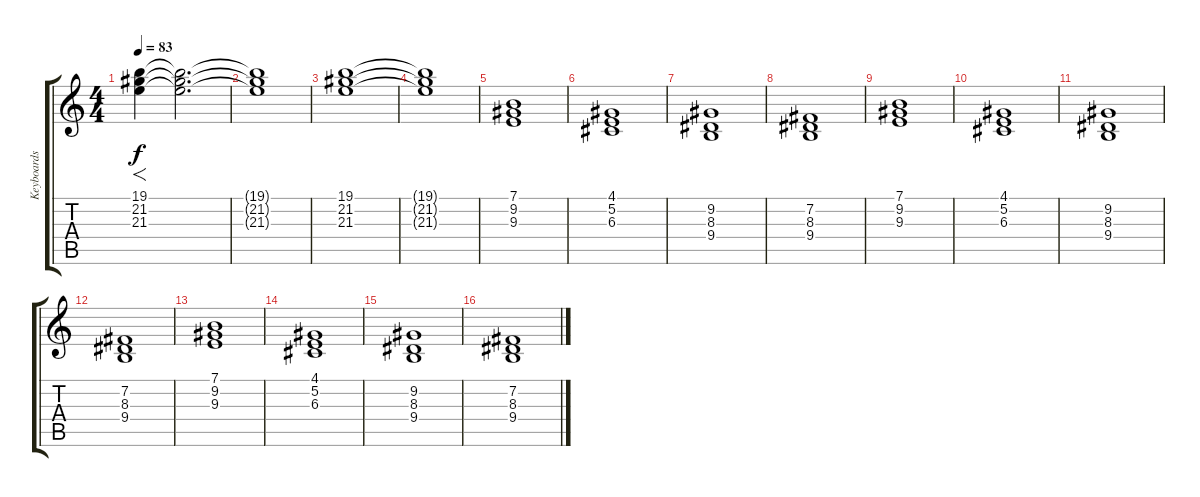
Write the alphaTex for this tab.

\track ("Keyboards" "Keyboards") {instrument pad7halo}
\staff {score tabs}
\tuning (E4 B3 G3 D3 A2 E2) {hide}
\ts (4 4)
\tempo 83
\clef g2
\ks c
(19.1 21.2 21.3).4{f dy f instrument pad7halo} (19.1{t} 21.2{t} 21.3{t}).2{d} |
(19.1{t} 21.2{t} 21.3{t}).1 |
(19.1 21.2 21.3).1 |
(19.1{t} 21.2{t} 21.3{t}).1 |
(7.1 9.2 9.3).1 |
(4.1 5.2 6.3).1 |
(9.2 8.3 9.4).1 |
(7.2 8.3 9.4).1 |
(7.1 9.2 9.3).1 |
(4.1 5.2 6.3).1 |
(9.2 8.3 9.4).1 |
(7.2 8.3 9.4).1 |
(7.1 9.2 9.3).1 |
(4.1 5.2 6.3).1 |
(9.2 8.3 9.4).1 |
(7.2 8.3 9.4).1
